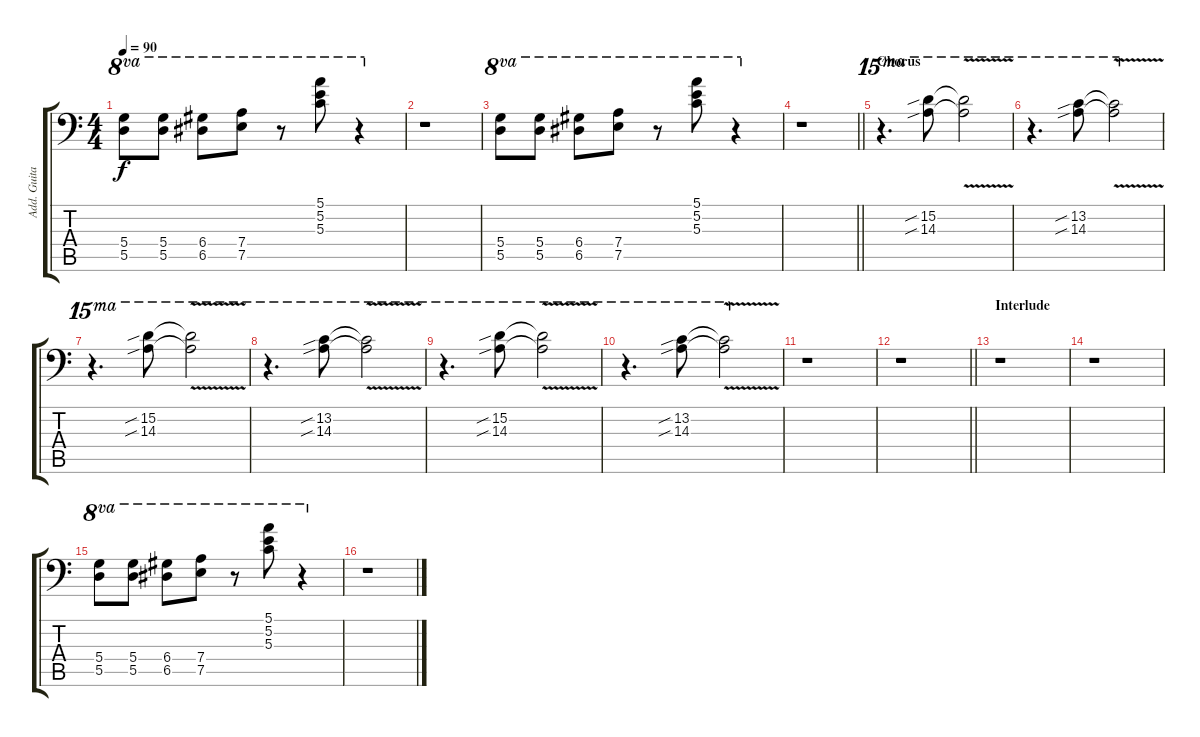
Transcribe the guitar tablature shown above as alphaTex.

\track ("Add. Guitar - Josh Homme" "Add. Guita") {instrument distortionguitar}
\staff {score tabs}
\tuning (E4 B3 G3 D3 A2 A1) {hide}
\ts (4 4)
\tempo 90
\clef f4
\ks c
(5.4 5.5).8{ot 8va dy f} (5.4 5.5).8{ot 8va} (6.4 6.5).8{ot 8va} (7.4 7.5).8{ot 8va} r.8{ot 8va} (5.1 5.2 5.3).8{ot 8va} r.4{ot 8va} |
r.1 |
(5.4 5.5).8{ot 8va} (5.4 5.5).8{ot 8va} (6.4 6.5).8{ot 8va} (7.4 7.5).8{ot 8va} r.8{ot 8va} (5.1 5.2 5.3).8{ot 8va} r.4{ot 8va} |
\barLineRight lightlight
r.1 |
\section ("" "Chorus")
r.4{d ot 15ma} (15.2{sib} 14.3{sib}).8{ot 15ma} (15.2{v t} 14.3{v t}).2{ot 15ma} |
r.4{d ot 15ma} (13.2{sib} 14.3{sib}).8{ot 15ma} (13.2{v t} 14.3{v t}).2{ot 15ma} |
r.4{d ot 15ma} (15.2{sib} 14.3{sib}).8{ot 15ma} (15.2{v t} 14.3{v t}).2{ot 15ma} |
r.4{d ot 15ma} (13.2{sib} 14.3{sib}).8{ot 15ma} (13.2{v t} 14.3{v t}).2{ot 15ma} |
r.4{d ot 15ma} (15.2{sib} 14.3{sib}).8{ot 15ma} (15.2{v t} 14.3{v t}).2{ot 15ma} |
r.4{d ot 15ma} (13.2{sib} 14.3{sib}).8{ot 15ma} (13.2{v t} 14.3{v t}).2{ot 15ma} |
r.1 |
\barLineRight lightlight
r.1 |
\section ("" "Interlude")
r.1 |
r.1 |
(5.4 5.5).8{ot 8va} (5.4 5.5).8{ot 8va} (6.4 6.5).8{ot 8va} (7.4 7.5).8{ot 8va} r.8{ot 8va} (5.1 5.2 5.3).8{ot 8va} r.4{ot 8va} |
r.1
